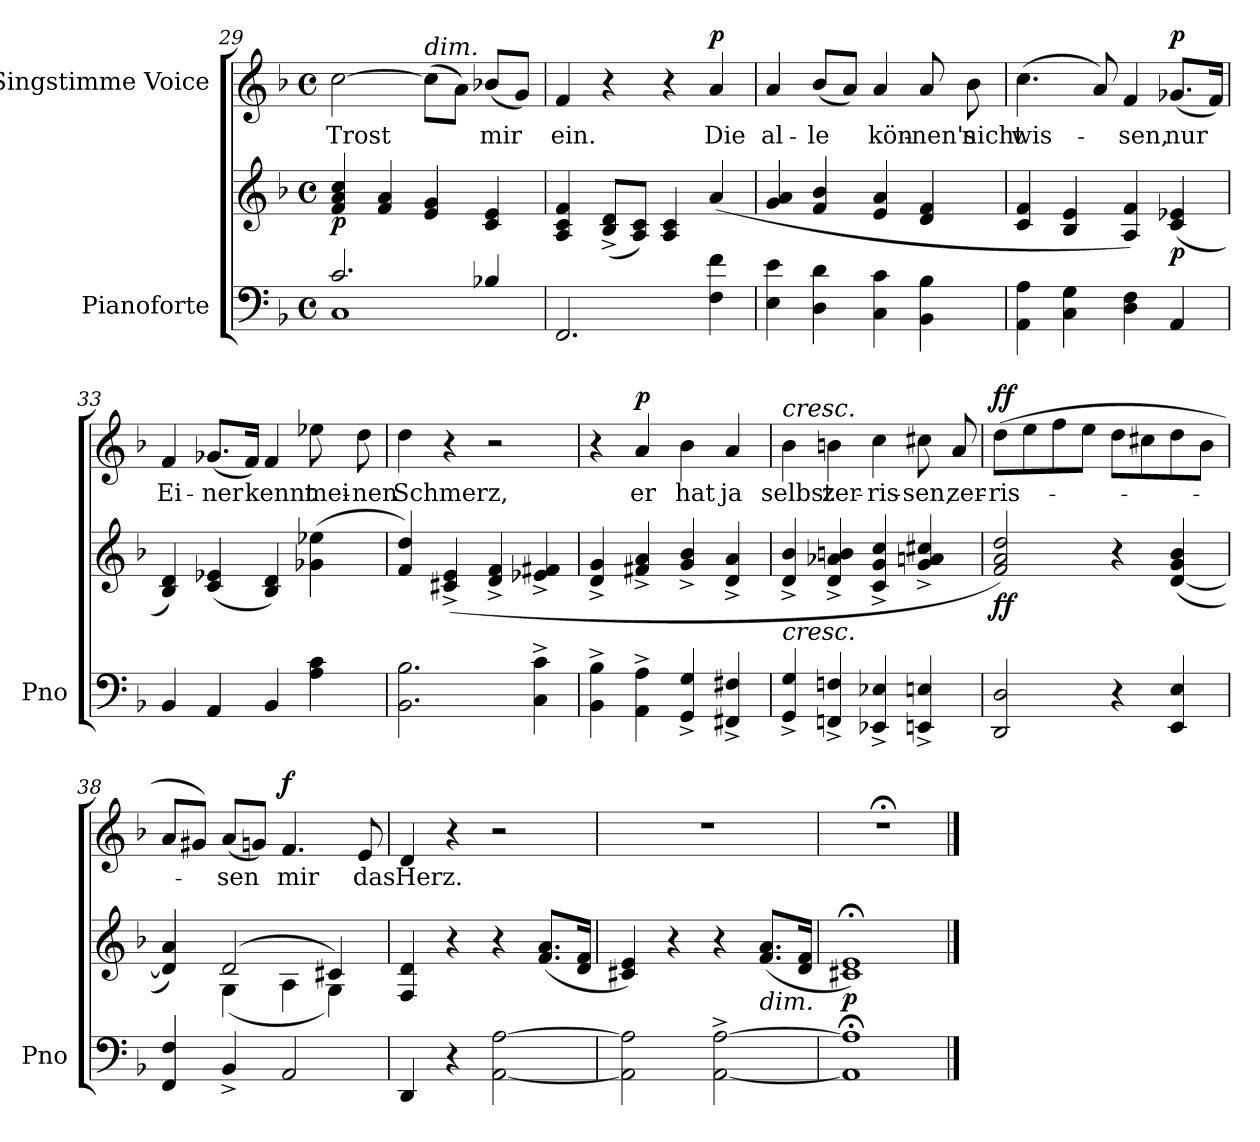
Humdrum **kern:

**kern	**kern	**dynam	**kern	**text	**dynam
*part2	*part2	*part2	*part1	*part1	*part1
*staff3	*staff2	*staff2/3	*staff1	*staff1	*staff1
*I"Pianoforte	*	*	*I"Singstimme Voice	*	*
*I'Pno	*	*	*	*	*
*clefF4	*clefG2	*	*clefG2	*	*
*k[b-]	*k[b-]	*	*k[b-]	*	*
*M4/4	*M4/4	*	*M4/4	*	*
*met(c)	*met(c)	*	*met(c)	*	*
=29	=29	=29	=29	=29	=29
*^	*	*	*	*	*
!	!	!	!LO:DY:b	!	!LO:LY:b	!
2.c/	1C	4f/ 4a/ 4cc/	p	[2cc\	Trost	.
.	.	4f/ 4a/	.	.	.	.
!	!	!	!	!LO:TX:a:i:t=dim.	!	!
.	.	4e/ 4g/	.	(8cc\L]	.	.
.	.	.	.	8a\J)	.	.
!	!	!	!	!	!LO:LY:b	!
4B-X/	.	4c/ 4e/	.	(8b-X/L	mir	.
.	.	.	.	8g/J)	.	.
*v	*v	*	*	*	*	*
!!LO:LB:g=z
=30	=30	=30	=30	=30	=30
!	!	!	!	!LO:LY:b	!
2.FF/	4A/ 4c/ 4f/	.	4f/	ein.	.
.	(8B-/^> 8d/^>L	.	4r	.	.
.	8A/ 8c/J)	.	.	.	.
.	4A/ 4c/	.	4r	.	.
!	!	!	!	!LO:LY:b	!LO:DY:a
4F\ 4f\	(4a/	.	4a/	Die	p
=31	=31	=31	=31	=31	=31
!	!	!	!	!LO:LY:b	!
4E\ 4e\	4g/ 4a/	.	4a/	al-	.
!	!	!	!	!LO:LY:b	!
4D\ 4d\	4f/ 4b-/	.	(8b-/L	-le	.
.	.	.	8a/J)	.	.
!	!	!	!	!LO:LY:b	!
4C\ 4c\	4e/ 4a/	.	4a/	kön-	.
!	!	!	!	!LO:LY:b	!
4BB-\ 4B-\	4d/ 4f/	.	8a/	-nen's	.
!	!	!	!	!LO:LY:b	!
.	.	.	8b-\	nicht	.
=32	=32	=32	=32	=32	=32
!	!	!	!	!LO:LY:b	!
4AA\ 4A\	4c/ 4f/	.	(4.cc\	wis-	.
4C\ 4G\	4B-/ 4e/	.	.	.	.
.	.	.	8a/)	.	.
!	!	!	!	!LO:LY:b	!
4D\ 4F\	4A/ 4f/)	.	4f/	-sen,	.
!	!	!LO:DY:b	!	!LO:LY:b	!LO:DY:a
4AA/	(4c/ 4e-X/	p	(8.g-X/L	nur	p
.	.	.	16f/Jk)	.	.
=33	=33	=33	=33	=33	=33
!	!	!	!	!LO:LY:b	!
4BB-/	4B-/ 4d/)	.	4f/	Ei-	.
!	!	!	!	!LO:LY:b	!
4AA/	(4c/ 4e-X/	.	(8.g-X/L	-ner	.
.	.	.	16f/Jk)	.	.
!	!	!	!	!LO:LY:b	!
4BB-/	4B-/ 4d/)	.	4f/	kennt	.
!	!	!	!	!LO:LY:b	!
4A\ 4c\	(4g-X\ 4ee-X\	.	8ee-X\	mei-	.
!	!	!	!	!LO:LY:b	!
.	.	.	8dd\	-nen	.
=34	=34	=34	=34	=34	=34
!	!	!	!	!LO:LY:b	!
2.BB-\ 2.B-\	4f/ 4dd/)	.	4dd\	Schmerz,	.
.	(4c#X/^> 4e/^>	.	4r	.	.
.	4d/^> 4f/^>	.	2r	.	.
4C\^< 4c\^<	4e-X/^> 4f#X/^>	.	.	.	.
=35	=35	=35	=35	=35	=35
4BB-\^< 4B-\^<	4d/^> 4g/^>	.	4r	.	.
!	!	!	!	!LO:LY:b	!LO:DY:a
4AA\^< 4A\^<	4f#X/^> 4a/^>	.	4a/	er	p
!	!	!	!	!LO:LY:b	!
4GG/^ 4G/^	4g/^> 4b-/^>	.	4b-\	hat	.
!	!	!	!	!LO:LY:b	!
4FF#X/^ 4F#X/^	4d/^> 4a/^>	.	4a/	ja	.
!!LO:LB:g=z
=36	=36	=36	=36	=36	=36
!	!	!	!LO:TX:a:i:t=cresc.	!	!
!	!LO:TX:b:i:t=cresc.	!	!	!	!
!	!	!	!	!LO:LY:b	!
4GG/^ 4G/^	4d/^> 4b-/^>	.	4b-\	selbst	.
!	!	!	!	!LO:LY:b	!
4FFn/^ 4Fn/^	4d/^> 4a-X/^> 4bn/^>	.	4bn\	zer-	.
!	!	!	!	!LO:LY:b	!
4EE-X/^ 4E-X/^	4c/^> 4g/^> 4cc/^>	.	4cc\	-ris-	.
!	!	!	!	!LO:LY:b	!
4EEn/^ 4En/^	4g/^> 4an/^> 4cc#X/^>	.	8cc#X\	-sen,	.
!	!	!	!	!LO:LY:b	!
.	.	.	8a/	zer-	.
=37	=37	=37	=37	=37	=37
!	!	!LO:DY:b	!	!LO:LY:b	!LO:DY:a
2DD/ 2D/	2f/ 2a/ 2dd/)	ff	(8dd\L	-ris-	ff
.	.	.	8ee\	.	.
.	.	.	8ff\	.	.
.	.	.	8ee\J	.	.
4r	4r	.	8dd\L	.	.
.	.	.	8cc#X\	.	.
4EE/ 4E/	(>[<4d/ 4g/ 4b-/	.	8dd\	.	.
.	.	.	8b-\J	.	.
=38	=38	=38	=38	=38	=38
*	*^	*	*	*	*
4FF/ 4F/	4d/] 4a/)	4ryy	.	8a/L	.	.
.	.	.	.	8g#X/J)	.	.
!	!	!	!	!	!LO:LY:b	!
4BB-^>/	(2d/	(4G\	.	(8a/L	-sen	.
.	.	.	.	8gn/J)	.	.
!	!	!	!	!	!LO:LY:b	!LO:DY:a
2AA/	.	4A\	.	4.f/	mir	f
.	4c#X/)	4G\)	.	.	.	.
!	!	!	!	!	!LO:LY:b	!
.	.	.	.	8e/	das	.
*	*v	*v	*	*	*	*
=39	=39	=39	=39	=39	=39
!	!	!	!	!LO:LY:b	!
4DD/	4F/ 4d/	.	4d/	Herz.	.
4r	4r	.	4r	.	.
[2AA\ [2A\	4r	.	2r	.	.
.	(8.f/ 8.a/L	.	.	.	.
.	16d/ 16f/Jk	.	.	.	.
=40	=40	=40	=40	=40	=40
2AA\] 2A\]	4c#X/ 4e/)	.	1r	.	.
.	4r	.	.	.	.
[2AA\^ [2A\^	4r	.	.	.	.
!	!LO:TX:b:i:t=dim.	!	!	!	!
.	(8.f/ 8.a/L	.	.	.	.
.	16d/ 16f/Jk	.	.	.	.
=41	=41	=41	=41	=41	=41
!	!	!LO:DY:b	!	!	!
1AA]; 1A];	1c#X;< 1e;<)	p	1r;<	.	.
==	==	==	==	==	==
*-	*-	*-	*-	*-	*-
